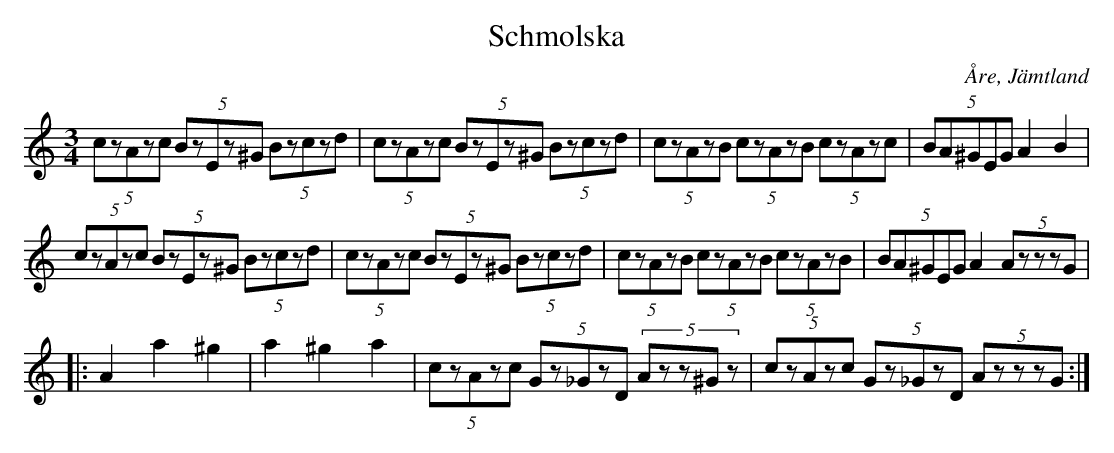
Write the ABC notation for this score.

X:1
T:Schmolska
O:Åre, Jämtland
M:3/4
L:1/8
K:Am
(5:2 czAzc (5:2Bz-Ez^G (5:2Bzczd| (5:2 czAzc (5:2Bz-Ez^G (5:2Bzczd|(5:2czAzB (5:2czAzB (5:2czAzc| (5:2BA^GEG  A2 B2|
 (5:2 czAzc (5:2Bz-Ez^G (5:2Bzczd| (5:2 czAzc (5:2Bz-Ez^G (5:2Bzczd|(5:2czAzB (5:2czAzB (5:2czAzB| (5:2BA^GEG  A2 (5:2 AzzzG|
|:A2 a2 ^g2|a2 ^g2 a2| (5:2 czAzc (5:2Gz_GzD (5:2Azz^Gz | (5:2 czAzc (5:2Gz_GzD (5:2 AzzzG:|]
